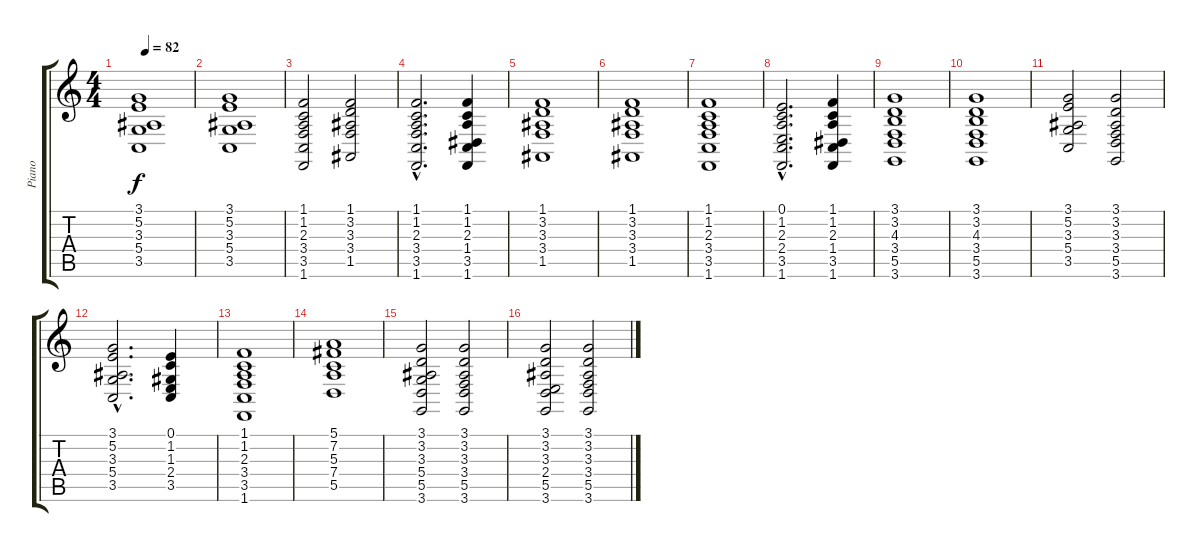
\track ("Piano" "Piano") {instrument acousticgrandpiano}
\staff {score tabs}
\tuning (E4 B3 G3 D3 A2 E2) {hide}
\ts (4 4)
\tempo 82
\clef g2
\ks c
(3.1 5.2 3.3 5.4 3.5).1{dy f} |
(3.1 5.2 3.3 5.4 3.5).1 |
(1.1 1.2 2.3 3.4 3.5 1.6).2 (1.1 3.2 3.3 3.4 1.5).2 |
(1.1{hac} 1.2{hac} 2.3{hac} 3.4{hac} 3.5{hac} 1.6{hac}).2{d} (1.1 1.2 2.3 1.4 3.5 1.6).4 |
(1.1 3.2 3.3 3.4 1.5).1 |
(1.1 3.2 3.3 3.4 1.5).1 |
(1.1 1.2 2.3 3.4 3.5 1.6).1 |
(0.1{hac} 1.2{hac} 2.3{hac} 2.4{hac} 3.5{hac} 1.6{hac}).2{d} (1.1 1.2 2.3 1.4 3.5 1.6).4 |
(3.1 3.2 4.3 3.4 5.5 3.6).1 |
(3.1 3.2 4.3 3.4 5.5 3.6).1 |
(3.1 5.2 3.3 5.4 3.5).2 (3.1 3.2 3.3 3.4 5.5 3.6).2 |
(3.1{hac} 5.2{hac} 3.3{hac} 5.4{hac} 3.5{hac}).2{d} (0.1 1.2 1.3 2.4 3.5).4 |
(1.1 1.2 2.3 3.4 3.5 1.6).1 |
(5.1 7.2 5.3 7.4 5.5).1 |
(3.1 3.2 3.3 5.4 5.5 3.6).2 (3.1 3.2 3.3 3.4 5.5 3.6).2 |
(3.1 3.2 3.3 2.4 5.5 3.6).2 (3.1 3.2 3.3 3.4 5.5 3.6).2
